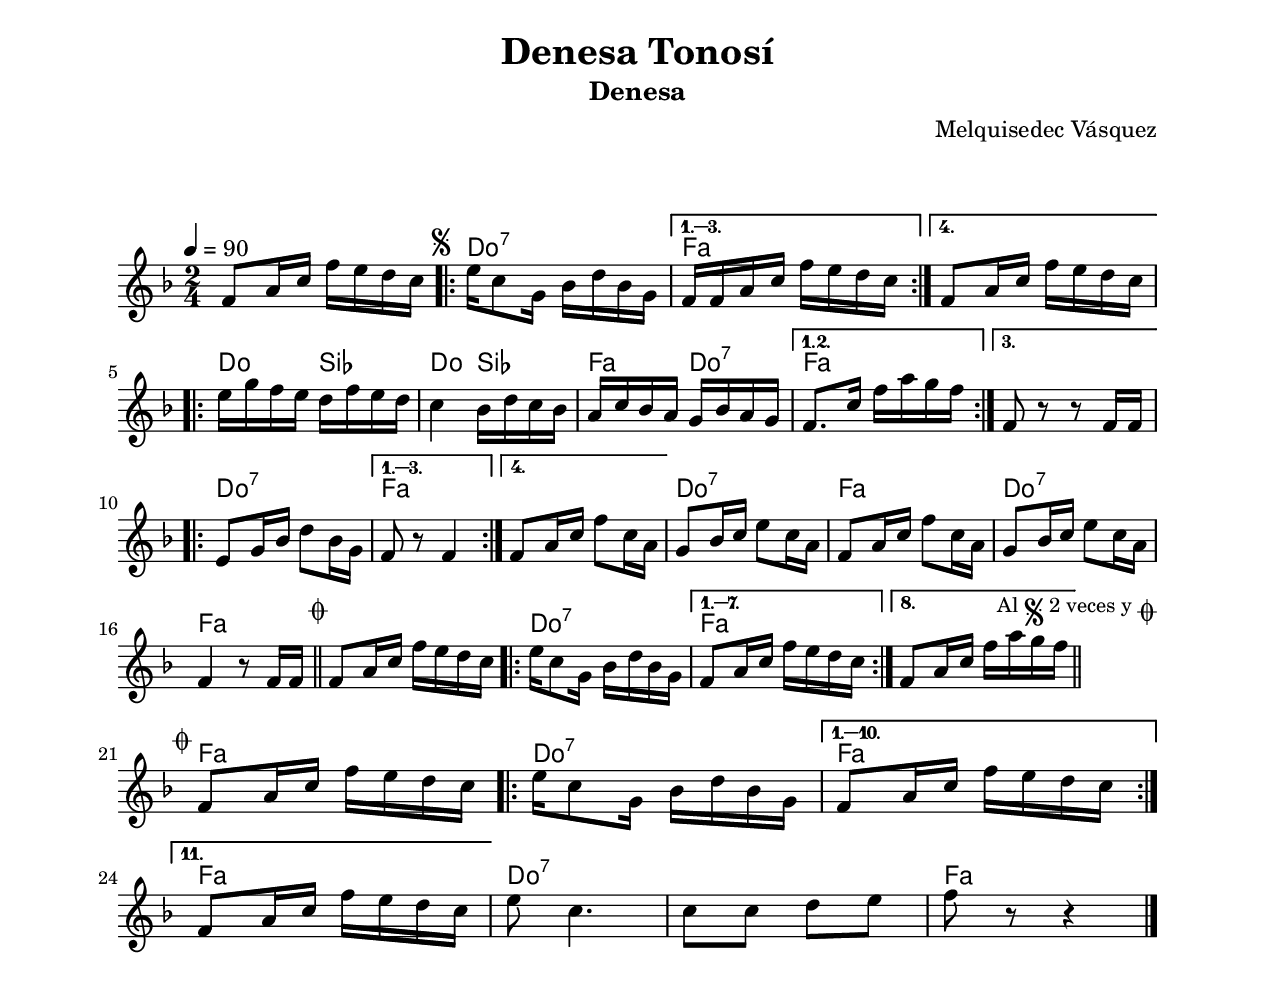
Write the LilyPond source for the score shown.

\version "2.23.2"
\header {
	title = "Denesa Tonosí"
	subtitle = "Denesa"
	composer = "Melquisedec Vásquez"
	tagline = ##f
}

\paper {
	#(set-paper-size "letter")
	top-margin = 20
	left-margin = 20
	right-margin = 20
	bottom-margin = 25
	print-page-number = false
	indent = 0
}

\markup \vspace #2 %% usar #2. Si se tiene el tempo de la pieza se elimina esta línea

global= {
	\time 2/4
	\tempo 4 = 90 %%"Andantino"
	\key f \major
}

violinUno = \new Voice \relative c' {
	f8 a16 c f e d c | 
	\mark \markup { \small \musicglyph #"scripts.segno" }
	\repeat volta 4 {
		e16 c8 g16 bes16 d bes g |
	}
	\alternative {
		{ f16 f a c f e d c | }
		{ f,8 a16 c f e d c | } %% la parte f e d c es una suposición %%
	}
	\repeat volta 3 {
		e16 g f e d f e d | c4 bes16 d c bes | a c bes a g bes a g |
	}
	\alternative {
		{ f8. c'16 f a g f | }
		{ f,8 r8 r8 f16 f | } %% la parte f16 f es una suposición %%
	}
	\repeat volta 4 {
		e8 g16 bes d8 bes16 g |
	}
	\alternative {
		{ f8 r8 f4 | }
		{ f8 a16 c f8 c16 a | }
	}
	g8 bes16 c e8 c16 a | f8 a16 c f8 c16 a | g8 bes16 c e8 c16 a |
	f4 r8 f16 f |
        \mark \markup { \small \musicglyph #"scripts.coda" }
        \bar "||"
	f8 a16 c f e d c |
	\repeat volta 8 {
		e16 c8 g16 bes d bes g | 
	}
	\alternative {
		{ f8 a16 c f e d c | } %% la parte f e d c es una suposición %%
		{ f,8 a16 c f a g f | }
	}
	\mark \markup { 
		\small "Al" 
		\small \musicglyph #"scripts.segno" 
		\small "2 veces y" 
		\small \musicglyph #"scripts.coda" 
	}
        \bar "||"
        \cadenzaOn
                \stopStaff
                        \repeat unfold 1 {
                                s1
                                \bar ""
                        }
                \startStaff
        \cadenzaOff
        \break
        
	\mark \markup { \small \musicglyph #"scripts.coda" }
	f,8 a16 c f e d c | 
	\repeat volta 11 {
		e16 c8 g16 bes d bes g |
	}
	\alternative {
		{ f8 a16 c f e d c | }
		{ \break f,8 a16 c f e d c | } %% la parte f e d c es una suposición %%
	}
	e8 c4. | c8 c d e | f8 r8 r4 |
	\bar "|."
}

harmonies = \chordmode {
	\time 2/4
	s2
	c2:7 | f2 | f2 |
	c4 bes4 | c4 bes4 | f4 c4:7 |
	f2 | f2 | c2:7 |
	f2 | f2 | c2:7 |
	f2 | c2:7 | f2 |
	f2 | c2:7 | f2 | f2 |
	s2 | s2 |
	f2 | c2:7 | f2 |
	f2 | c2:7 | c2:7 |
	f2
}


\score {
<<
	\language "espanol"
	\new ChordNames {
		\set chordChanges = ##t
		\set noChordSymbol = ##f
		\override ChordName.font-size = #0.9
		\override ChordName.direction = #UP
		\harmonies
	}
	\new Staff
		<< \global \violinUno >>
		\addlyrics { %% lírica
		}
>>
\layout {}
%%\midi {}
}
